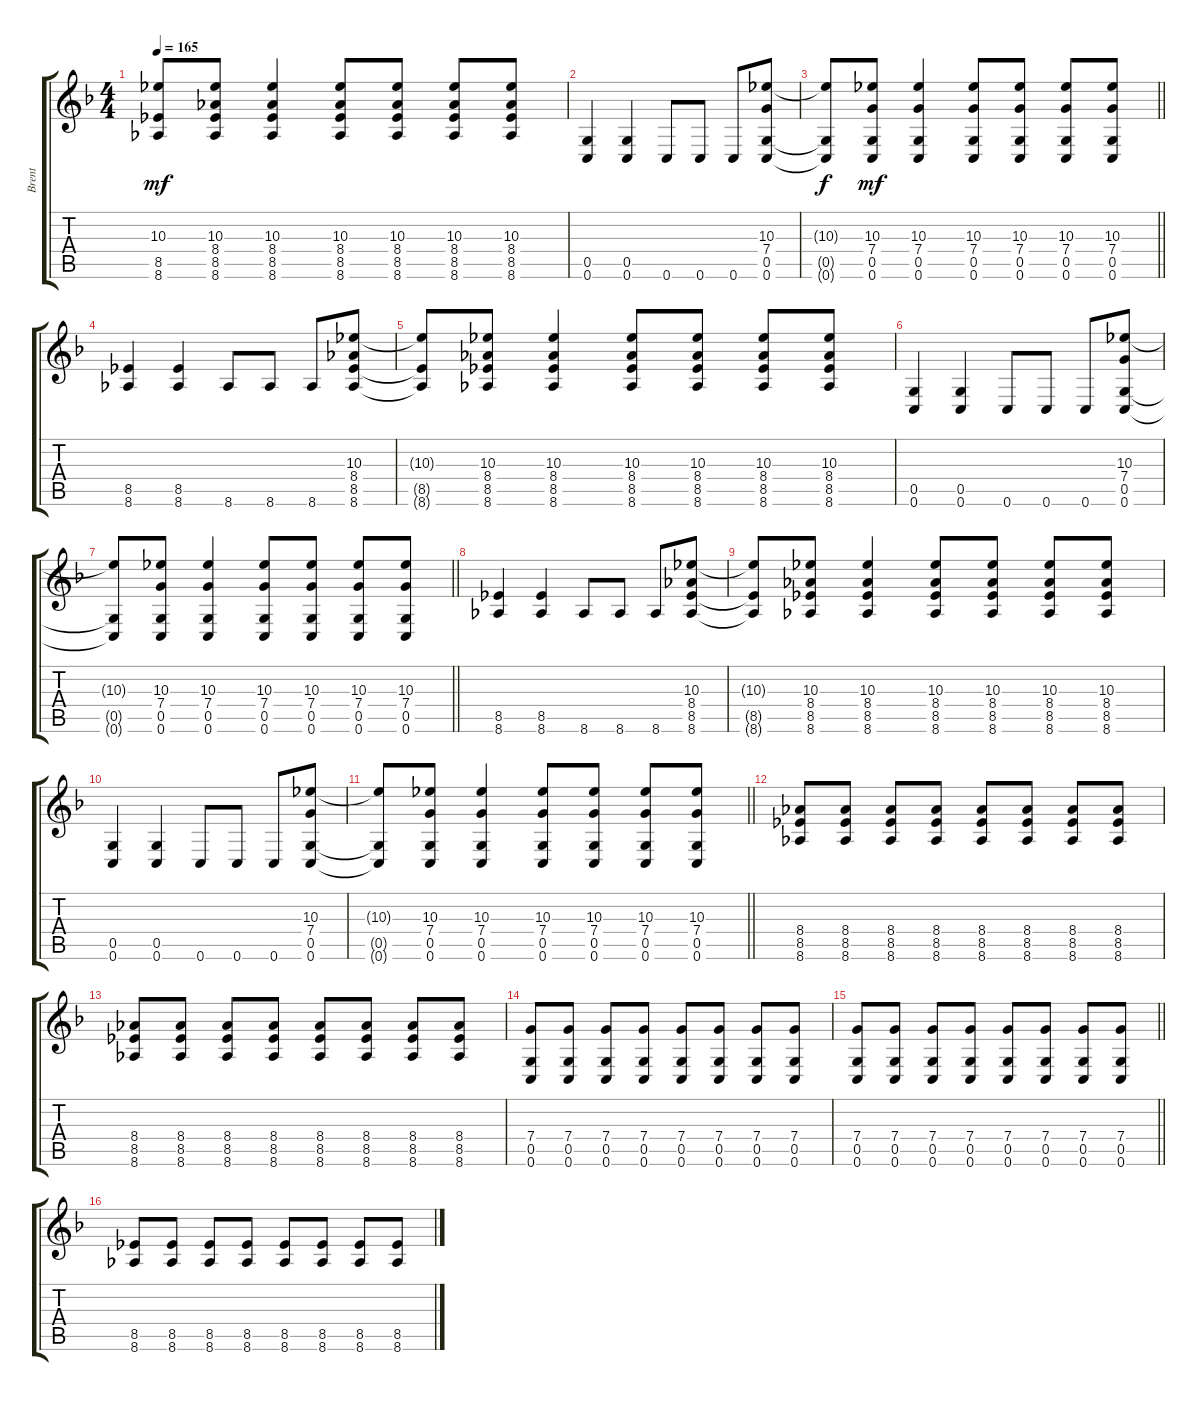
\track ("Brent" "Brent") {instrument distortionguitar}
\staff {score tabs}
\tuning (D4 A3 F3 C3 G2 C2) {hide}
\ts (4 4)
\tempo 165
\clef g2
\ks f
(10.3{t} 8.5{t} 8.6{t}).8{dy mf} (10.3 8.4 8.5 8.6).8 (10.3 8.4 8.5 8.6).4 (10.3 8.4 8.5 8.6).8 (10.3 8.4 8.5 8.6).8 (10.3 8.4 8.5 8.6).8 (10.3 8.4 8.5 8.6).8 |
(0.5 0.6).4 (0.5 0.6).4 0.6.8 0.6.8 0.6.8 (10.3 7.4 0.5 0.6).8 |
\barLineRight lightlight
(10.3{t} 0.5{t} 0.6{t}).8{dy f} (10.3 7.4 0.5 0.6).8{dy mf} (10.3 7.4 0.5 0.6).4 (10.3 7.4 0.5 0.6).8 (10.3 7.4 0.5 0.6).8 (10.3 7.4 0.5 0.6).8 (10.3 7.4 0.5 0.6).8 |
(8.5 8.6).4 (8.5 8.6).4 8.6.8 8.6.8 8.6.8 (10.3 8.4 8.5 8.6).8 |
(10.3{t} 8.5{t} 8.6{t}).8 (10.3 8.4 8.5 8.6).8 (10.3 8.4 8.5 8.6).4 (10.3 8.4 8.5 8.6).8 (10.3 8.4 8.5 8.6).8 (10.3 8.4 8.5 8.6).8 (10.3 8.4 8.5 8.6).8 |
(0.5 0.6).4 (0.5 0.6).4 0.6.8 0.6.8 0.6.8 (10.3 7.4 0.5 0.6).8 |
\barLineRight lightlight
(10.3{t} 0.5{t} 0.6{t}).8 (10.3 7.4 0.5 0.6).8 (10.3 7.4 0.5 0.6).4 (10.3 7.4 0.5 0.6).8 (10.3 7.4 0.5 0.6).8 (10.3 7.4 0.5 0.6).8 (10.3 7.4 0.5 0.6).8 |
(8.5 8.6).4 (8.5 8.6).4 8.6.8 8.6.8 8.6.8 (10.3 8.4 8.5 8.6).8 |
(10.3{t} 8.5{t} 8.6{t}).8 (10.3 8.4 8.5 8.6).8 (10.3 8.4 8.5 8.6).4 (10.3 8.4 8.5 8.6).8 (10.3 8.4 8.5 8.6).8 (10.3 8.4 8.5 8.6).8 (10.3 8.4 8.5 8.6).8 |
(0.5 0.6).4 (0.5 0.6).4 0.6.8 0.6.8 0.6.8 (10.3 7.4 0.5 0.6).8 |
\barLineRight lightlight
(10.3{t} 0.5{t} 0.6{t}).8 (10.3 7.4 0.5 0.6).8 (10.3 7.4 0.5 0.6).4 (10.3 7.4 0.5 0.6).8 (10.3 7.4 0.5 0.6).8 (10.3 7.4 0.5 0.6).8 (10.3 7.4 0.5 0.6).8 |
(8.4 8.5 8.6).8 (8.4 8.5 8.6).8 (8.4 8.5 8.6).8 (8.4 8.5 8.6).8 (8.4 8.5 8.6).8 (8.4 8.5 8.6).8 (8.4 8.5 8.6).8 (8.4 8.5 8.6).8 |
(8.4 8.5 8.6).8 (8.4 8.5 8.6).8 (8.4 8.5 8.6).8 (8.4 8.5 8.6).8 (8.4 8.5 8.6).8 (8.4 8.5 8.6).8 (8.4 8.5 8.6).8 (8.4 8.5 8.6).8 |
(7.4 0.5 0.6).8 (7.4 0.5 0.6).8 (7.4 0.5 0.6).8 (7.4 0.5 0.6).8 (7.4 0.5 0.6).8 (7.4 0.5 0.6).8 (7.4 0.5 0.6).8 (7.4 0.5 0.6).8 |
\barLineRight lightlight
(7.4 0.5 0.6).8 (7.4 0.5 0.6).8 (7.4 0.5 0.6).8 (7.4 0.5 0.6).8 (7.4 0.5 0.6).8 (7.4 0.5 0.6).8 (7.4 0.5 0.6).8 (7.4 0.5 0.6).8 |
(8.5 8.6).8 (8.5 8.6).8 (8.5 8.6).8 (8.5 8.6).8 (8.5 8.6).8 (8.5 8.6).8 (8.5 8.6).8 (8.5 8.6).8
